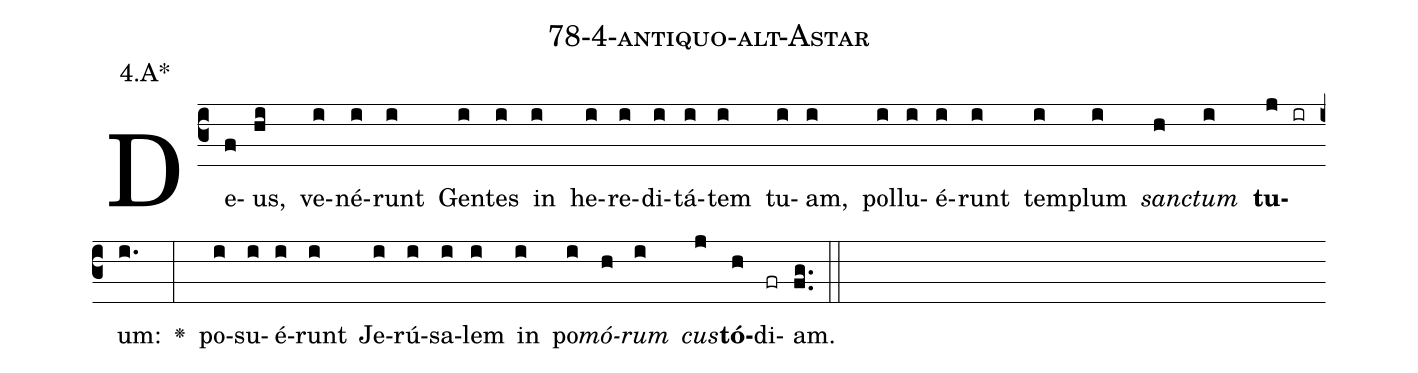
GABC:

name: 78-4-antiquo-alt-Astar;
annotation: 4.A*;
%%
(c3)De(f)us,(hi) ve(i)né(i)runt(i) Gen(i)tes(i) in(i) he(i)re(i)di(i)tá(i)tem(i) tu(i)am,(i) pol(i)lu(i)é(i)runt(i) tem(i)plum(i) <i>sanc</i>(h)<i>tum</i>(i) <b>tu</b>(j ir)um:(i.) <v>\greheightstar</v>(:) po(i)su(i)é(i)runt(i) Je(i)rú(i)sa(i)lem(i) in(i) po(i)<i>mó</i>(h)<i>rum</i>(i) <i>cus</i>(j)<b>tó</b>(h)di(fr)am.(fg..) (::)


%E(i) u(h) o(i) u(j) a(h) e.(fg..) (::)
